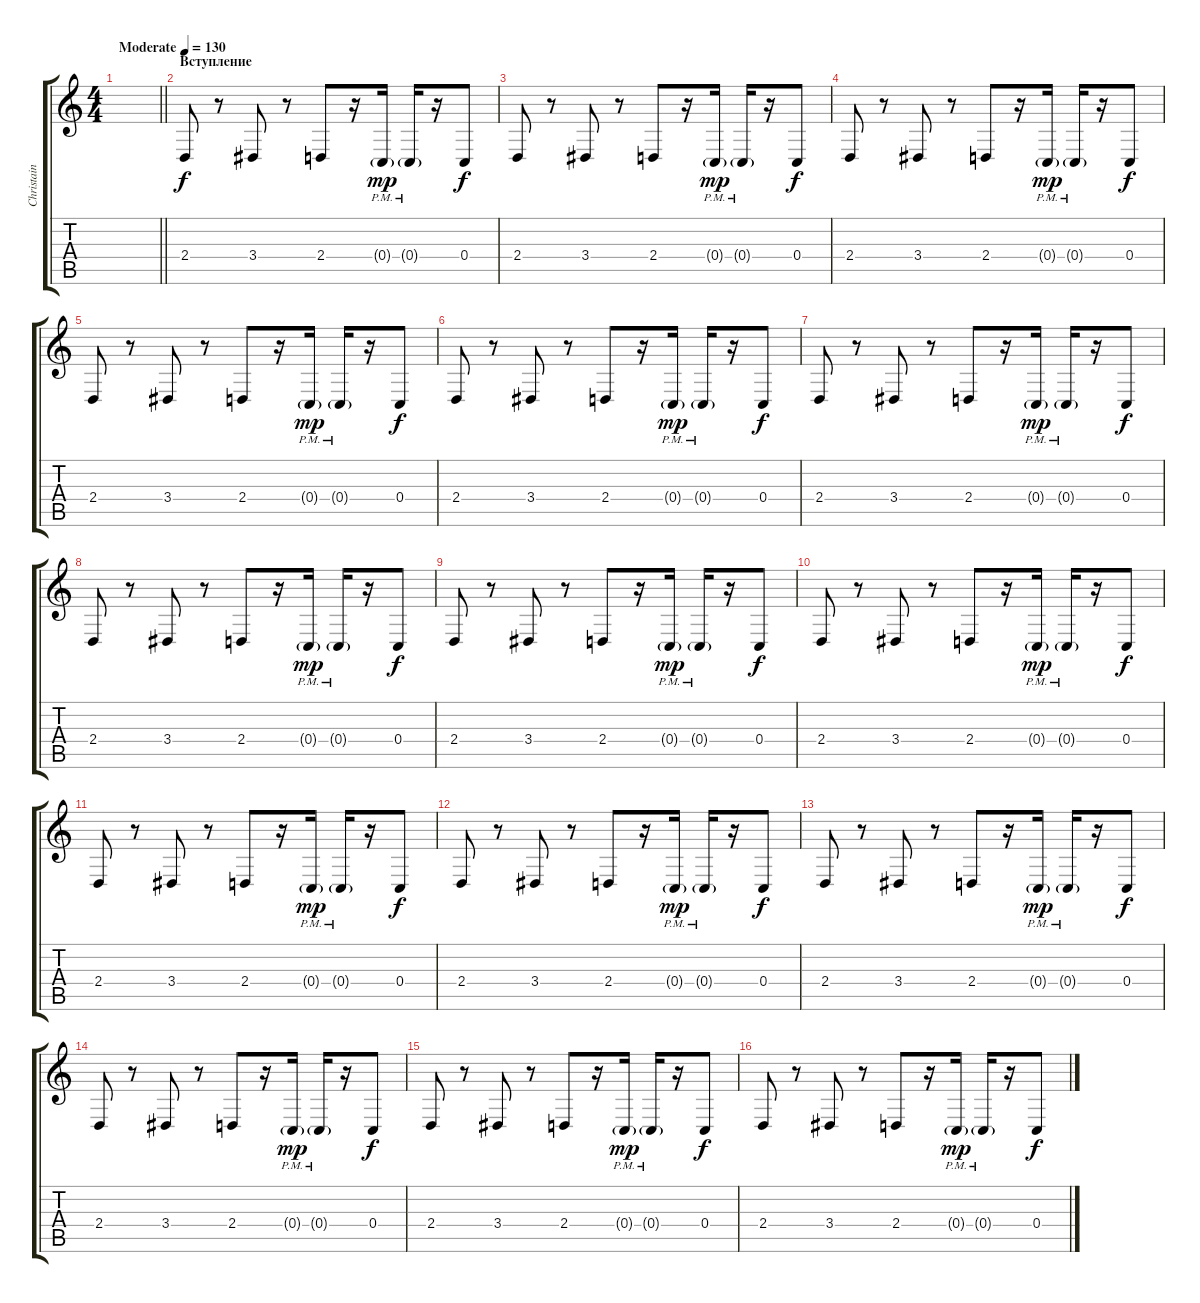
\track ("Christain Lorenz" "Christain ") {instrument lead2sawtooth}
\staff {score tabs}
\tuning (E4 C4 G3 C3 G2 C2) {hide}
\ts (4 4)
\section ("" "")
\tempo (130 "Moderate")
\clef g2
\barLineRight lightlight
\ks c
|
\section ("" "Вступление")
2.4.8 r.8 3.4.8 r.8 2.4.8 r.16 0.4{g pm}.16{dy mp} 0.4{g pm}.16 r.16 0.4.8{dy f} |
2.4.8 r.8 3.4.8 r.8 2.4.8 r.16 0.4{g pm}.16{dy mp} 0.4{g pm}.16 r.16 0.4.8{dy f} |
2.4.8 r.8 3.4.8 r.8 2.4.8 r.16 0.4{g pm}.16{dy mp} 0.4{g pm}.16 r.16 0.4.8{dy f} |
2.4.8 r.8 3.4.8 r.8 2.4.8 r.16 0.4{g pm}.16{dy mp} 0.4{g pm}.16 r.16 0.4.8{dy f} |
2.4.8 r.8 3.4.8 r.8 2.4.8 r.16 0.4{g pm}.16{dy mp} 0.4{g pm}.16 r.16 0.4.8{dy f} |
2.4.8 r.8 3.4.8 r.8 2.4.8 r.16 0.4{g pm}.16{dy mp} 0.4{g pm}.16 r.16 0.4.8{dy f} |
2.4.8 r.8 3.4.8 r.8 2.4.8 r.16 0.4{g pm}.16{dy mp} 0.4{g pm}.16 r.16 0.4.8{dy f} |
2.4.8 r.8 3.4.8 r.8 2.4.8 r.16 0.4{g pm}.16{dy mp} 0.4{g pm}.16 r.16 0.4.8{dy f} |
2.4.8 r.8 3.4.8 r.8 2.4.8 r.16 0.4{g pm}.16{dy mp} 0.4{g pm}.16 r.16 0.4.8{dy f} |
2.4.8 r.8 3.4.8 r.8 2.4.8 r.16 0.4{g pm}.16{dy mp} 0.4{g pm}.16 r.16 0.4.8{dy f} |
2.4.8 r.8 3.4.8 r.8 2.4.8 r.16 0.4{g pm}.16{dy mp} 0.4{g pm}.16 r.16 0.4.8{dy f} |
2.4.8 r.8 3.4.8 r.8 2.4.8 r.16 0.4{g pm}.16{dy mp} 0.4{g pm}.16 r.16 0.4.8{dy f} |
2.4.8 r.8 3.4.8 r.8 2.4.8 r.16 0.4{g pm}.16{dy mp} 0.4{g pm}.16 r.16 0.4.8{dy f} |
2.4.8 r.8 3.4.8 r.8 2.4.8 r.16 0.4{g pm}.16{dy mp} 0.4{g pm}.16 r.16 0.4.8{dy f} |
2.4.8 r.8 3.4.8 r.8 2.4.8 r.16 0.4{g pm}.16{dy mp} 0.4{g pm}.16 r.16 0.4.8{dy f}
